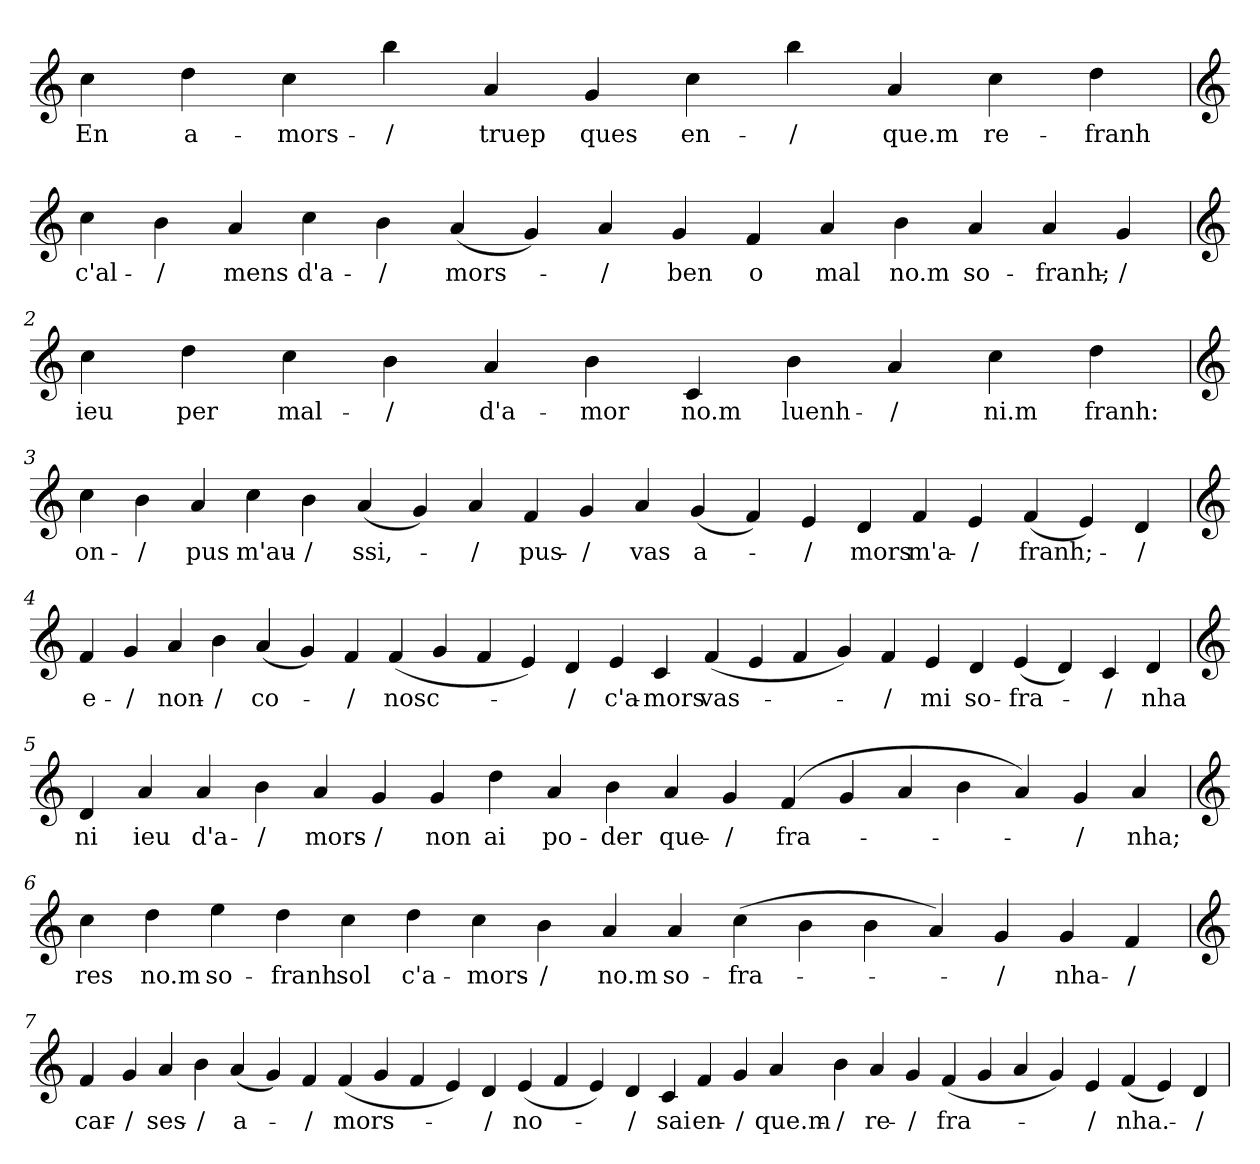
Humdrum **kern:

**kern	**text
*part1	*part1
*staff1	*staff1
*clefG2	*
=	=
4cc	En
4dd	a-
4cc	-mors-
4bb	-/
4a	truep
4g	ques
4cc	en-
4bb	-/
4a	que.m
4cc	re-
4dd	-franh
=1	=1
*clefG2	*
4cc	c'al-
4b	-/
4a	mens
4cc	d'a-
4b	-/
(4a	mors-
4g)	.
4a	-/
4g	ben
4f	o
4a	mal
4b	no.m
4a	so-
4a	-franh;-
4g	-/
=2	=2
*clefG2	*
4cc	ieu
4dd	per
4cc	mal-
4b	-/
4a	d'a-
4b	-mor
4c	no.m
4b	luenh-
4a	-/
4cc	ni.m
4dd	franh:
=3	=3
*clefG2	*
4cc	on-
4b	-/
4a	pus
4cc	m'au-
4b	-/
(4a	ssi,-
4g)	.
4a	-/
4f	pus-
4g	-/
4a	vas
(4g	a-
4f)	.
4e	-/
4d	mors
4f	m'a-
4e	-/
(4f	franh;-
4e)	.
4d	-/
=4	=4
*clefG2	*
4f	e-
4g	-/
4a	non-
4b	-/
(4a	co-
4g)	.
4f	-/
(4f	nosc-
4g	.
4f	.
4e)	.
4d	-/
4e	c'a-
4c	-mors
(4f	vas-
4e	.
4f	.
4g)	.
4f	-/
4e	mi
4d	so-
(4e	-fra-
4d)	.
4c	-/
4d	nha
=5	=5
*clefG2	*
4d	ni
4a	ieu
4a	d'a-
4b	-/
4a	mors-
4g	-/
4g	non
4dd	ai
4a	po-
4b	-der
4a	que-
4g	-/
(4f	fra-
4g	.
4a	.
4b	.
4a)	.
4g	-/
4a	nha;
=6	=6
*clefG2	*
4cc	res
4dd	no.m
4ee	so-
4dd	-franh
4cc	sol
4dd	c'a-
4cc	-mors-
4b	-/
4a	no.m
4a	so-
(4cc	-fra-
4b	.
4b	.
4a)	.
4g	-/
4g	nha-
4f	-/
=7	=7
*clefG2	*
4f	car-
4g	-/
4a	ses-
4b	-/
(4a	a-
4g)	.
4f	-/
(4f	mors-
4g	.
4f	.
4e)	.
4d	-/
(4e	no-
4f	.
4e)	.
4d	-/
4c	sai
4f	en-
4g	-/
4a	que.m-
4b	-/
4a	re-
4g	-/
(4f	fra-
4g	.
4a	.
4g)	.
4e	-/
(4f	nha.-
4e)	.
4d	-/
=	=
*-	*-
